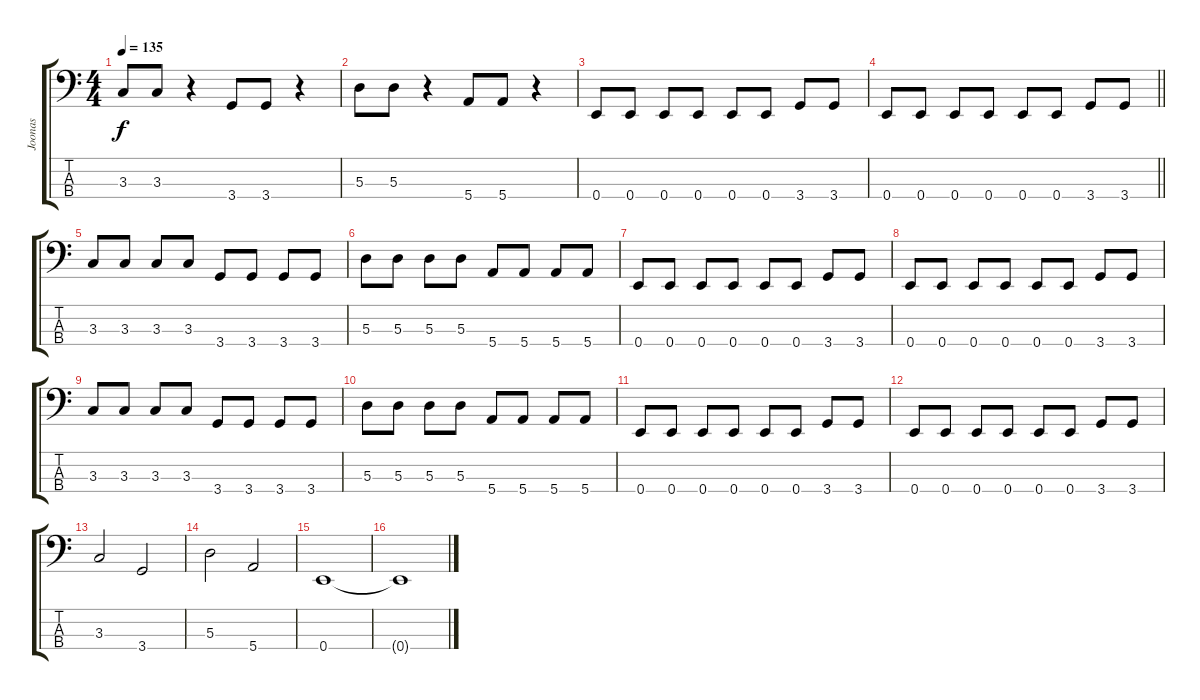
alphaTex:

\track ("Joonas" "Joonas") {instrument electricbassfinger}
\staff {score tabs}
\tuning (G2 D2 A1 E1) {hide}
\ts (4 4)
\tempo 135
\clef f4
\ks c
3.3.8{dy f} 3.3.8 r.4 3.4.8 3.4.8 r.4 |
5.3.8 5.3.8 r.4 5.4.8 5.4.8 r.4 |
0.4.8 0.4.8 0.4.8 0.4.8 0.4.8 0.4.8 3.4.8 3.4.8 |
\barLineRight lightlight
0.4.8 0.4.8 0.4.8 0.4.8 0.4.8 0.4.8 3.4.8 3.4.8 |
3.3.8 3.3.8 3.3.8 3.3.8 3.4.8 3.4.8 3.4.8 3.4.8 |
5.3.8 5.3.8 5.3.8 5.3.8 5.4.8 5.4.8 5.4.8 5.4.8 |
0.4.8 0.4.8 0.4.8 0.4.8 0.4.8 0.4.8 3.4.8 3.4.8 |
0.4.8 0.4.8 0.4.8 0.4.8 0.4.8 0.4.8 3.4.8 3.4.8 |
3.3.8 3.3.8 3.3.8 3.3.8 3.4.8 3.4.8 3.4.8 3.4.8 |
5.3.8 5.3.8 5.3.8 5.3.8 5.4.8 5.4.8 5.4.8 5.4.8 |
0.4.8 0.4.8 0.4.8 0.4.8 0.4.8 0.4.8 3.4.8 3.4.8 |
0.4.8 0.4.8 0.4.8 0.4.8 0.4.8 0.4.8 3.4.8 3.4.8 |
3.3.2 3.4.2 |
5.3.2 5.4.2 |
0.4.1 |
0.4{t}.1
